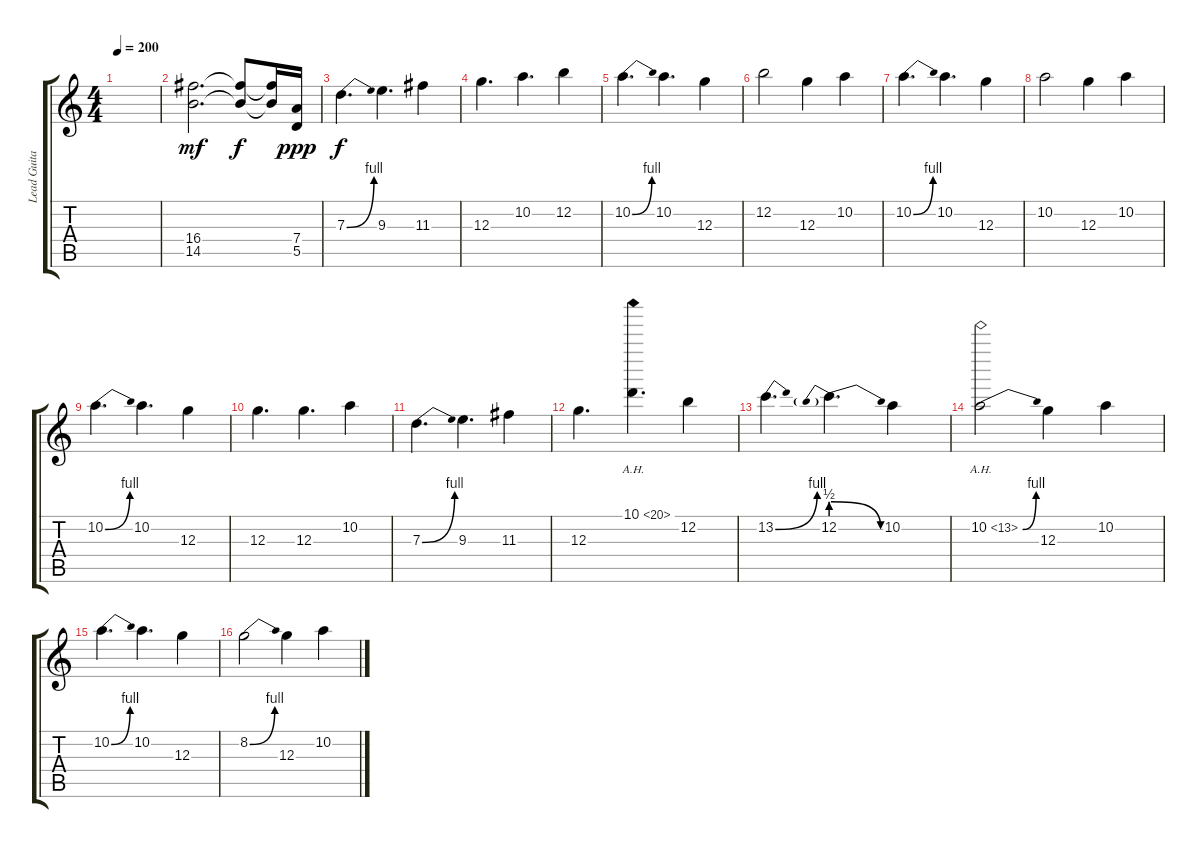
\track ("Lead Guitar" "Lead Guita") {instrument distortionguitar}
\staff {score tabs}
\tuning (E4 B3 G3 D3 A2 E2) {hide}
\ts (4 4)
\tempo 200
\clef g2
\ks c
|
(16.4 14.5).2{d dy mf instrument distortionguitar} (16.4{t} 14.5{t}).8{dy f} (16.4{t} 14.5{t}).16 (7.4 5.5).16{dy ppp} |
7.3{be (bend 0 0 60 4)}.4{d dy f} 9.3.4{d} 11.3.4 |
12.3.4{d} 10.2.4{d} 12.2.4 |
10.2{be (bend 0 0 60 4)}.4{d} 10.2.4{d} 12.3.4 |
12.2.2 12.3.4 10.2.4 |
10.2{be (bend 0 0 60 4)}.4{d} 10.2.4{d} 12.3.4 |
10.2.2 12.3.4 10.2.4 |
10.2{be (bend 0 0 60 4)}.4{d} 10.2.4{d} 12.3.4 |
12.3.4{d} 12.3.4{d} 10.2.4 |
7.3{be (bend 0 0 60 4)}.4{d} 9.3.4{d} 11.3.4 |
12.3.4{d} 10.1{ah 10}.4{d} 12.2.4 |
13.2{be (bend 0 0 60 4)}.4{d} 12.2{be (prebendrelease 0 2 60 0)}.4{d} 10.2.4 |
10.2{be (bend 0 0 60 4) ah 3}.2 12.3.4 10.2.4 |
10.2{be (bend 0 0 60 4)}.4{d} 10.2.4{d} 12.3.4 |
8.2{be (bend 0 0 60 4)}.2 12.3.4 10.2.4
